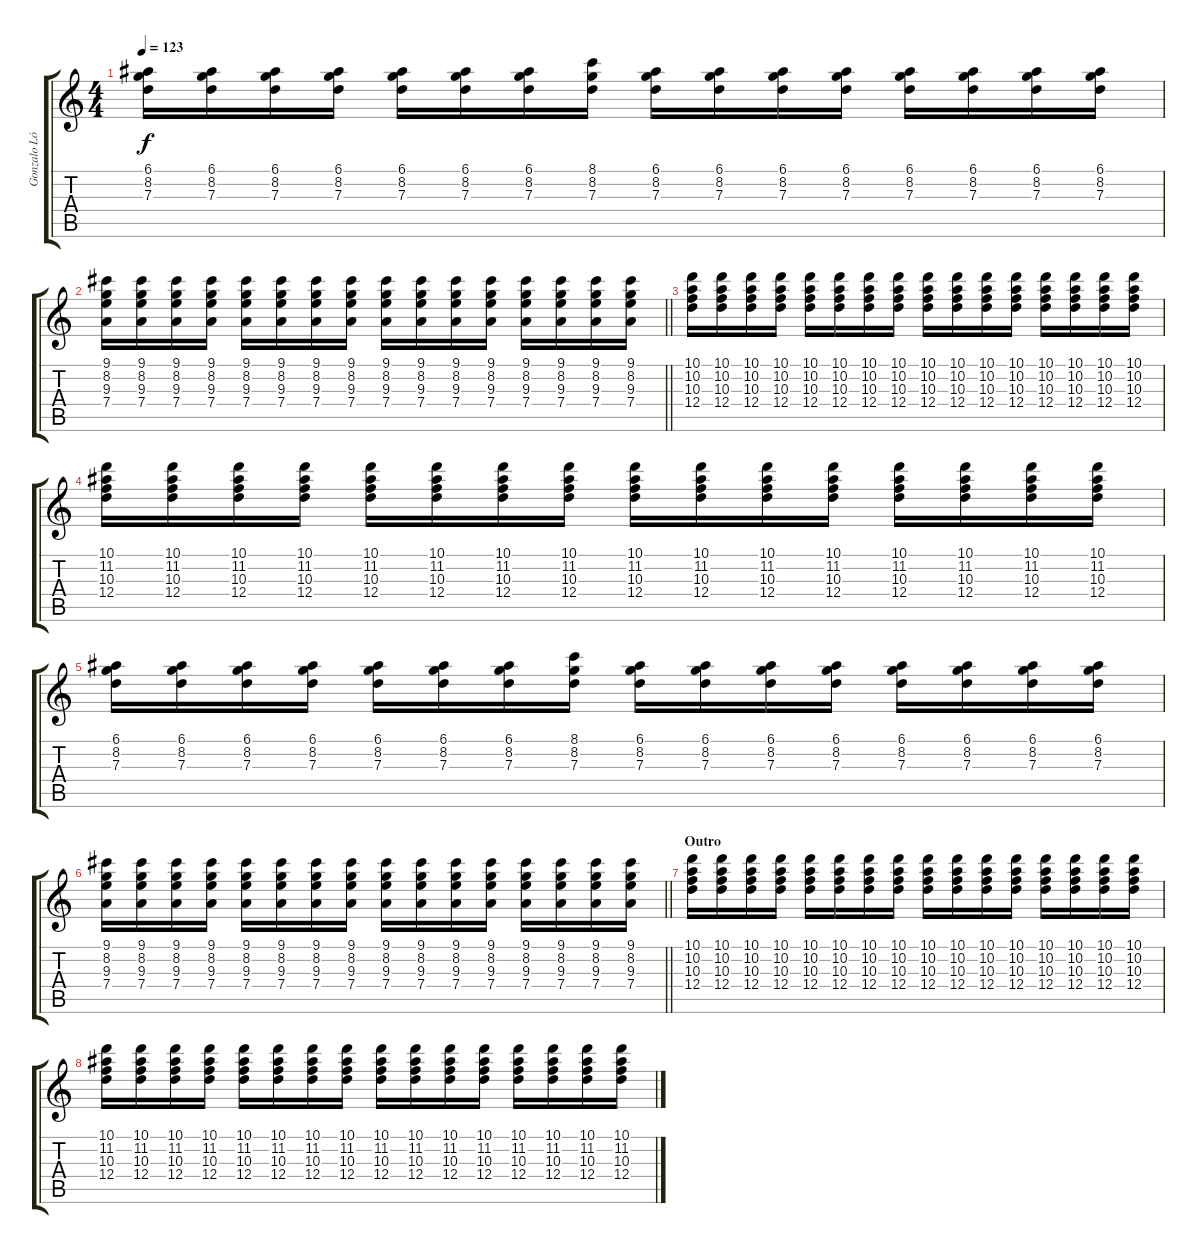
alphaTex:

\track ("Gonzalo López" "Gonzalo Ló") {instrument electricguitarclean}
\staff {score tabs}
\tuning (E4 B3 G3 D3 A2 E2) {hide}
\ts (4 4)
\tempo 123
\clef g2
\ks c
(6.1 8.2 7.3).16{dy f} (6.1 8.2 7.3).16 (6.1 8.2 7.3).16 (6.1 8.2 7.3).16 (6.1 8.2 7.3).16 (6.1 8.2 7.3).16 (6.1 8.2 7.3).16 (8.1 8.2 7.3).16 (6.1 8.2 7.3).16 (6.1 8.2 7.3).16 (6.1 8.2 7.3).16 (6.1 8.2 7.3).16 (6.1 8.2 7.3).16 (6.1 8.2 7.3).16 (6.1 8.2 7.3).16 (6.1 8.2 7.3).16 |
\barLineRight lightlight
(9.1 8.2 9.3 7.4).16 (9.1 8.2 9.3 7.4).16 (9.1 8.2 9.3 7.4).16 (9.1 8.2 9.3 7.4).16 (9.1 8.2 9.3 7.4).16 (9.1 8.2 9.3 7.4).16 (9.1 8.2 9.3 7.4).16 (9.1 8.2 9.3 7.4).16 (9.1 8.2 9.3 7.4).16 (9.1 8.2 9.3 7.4).16 (9.1 8.2 9.3 7.4).16 (9.1 8.2 9.3 7.4).16 (9.1 8.2 9.3 7.4).16 (9.1 8.2 9.3 7.4).16 (9.1 8.2 9.3 7.4).16 (9.1 8.2 9.3 7.4).16 |
(10.1 10.2 10.3 12.4).16 (10.1 10.2 10.3 12.4).16 (10.1 10.2 10.3 12.4).16 (10.1 10.2 10.3 12.4).16 (10.1 10.2 10.3 12.4).16 (10.1 10.2 10.3 12.4).16 (10.1 10.2 10.3 12.4).16 (10.1 10.2 10.3 12.4).16 (10.1 10.2 10.3 12.4).16 (10.1 10.2 10.3 12.4).16 (10.1 10.2 10.3 12.4).16 (10.1 10.2 10.3 12.4).16 (10.1 10.2 10.3 12.4).16 (10.1 10.2 10.3 12.4).16 (10.1 10.2 10.3 12.4).16 (10.1 10.2 10.3 12.4).16 |
(10.1 11.2 10.3 12.4).16 (10.1 11.2 10.3 12.4).16 (10.1 11.2 10.3 12.4).16 (10.1 11.2 10.3 12.4).16 (10.1 11.2 10.3 12.4).16 (10.1 11.2 10.3 12.4).16 (10.1 11.2 10.3 12.4).16 (10.1 11.2 10.3 12.4).16 (10.1 11.2 10.3 12.4).16 (10.1 11.2 10.3 12.4).16 (10.1 11.2 10.3 12.4).16 (10.1 11.2 10.3 12.4).16 (10.1 11.2 10.3 12.4).16 (10.1 11.2 10.3 12.4).16 (10.1 11.2 10.3 12.4).16 (10.1 11.2 10.3 12.4).16 |
(6.1 8.2 7.3).16 (6.1 8.2 7.3).16 (6.1 8.2 7.3).16 (6.1 8.2 7.3).16 (6.1 8.2 7.3).16 (6.1 8.2 7.3).16 (6.1 8.2 7.3).16 (8.1 8.2 7.3).16 (6.1 8.2 7.3).16 (6.1 8.2 7.3).16 (6.1 8.2 7.3).16 (6.1 8.2 7.3).16 (6.1 8.2 7.3).16 (6.1 8.2 7.3).16 (6.1 8.2 7.3).16 (6.1 8.2 7.3).16 |
\barLineRight lightlight
(9.1 8.2 9.3 7.4).16 (9.1 8.2 9.3 7.4).16 (9.1 8.2 9.3 7.4).16 (9.1 8.2 9.3 7.4).16 (9.1 8.2 9.3 7.4).16 (9.1 8.2 9.3 7.4).16 (9.1 8.2 9.3 7.4).16 (9.1 8.2 9.3 7.4).16 (9.1 8.2 9.3 7.4).16 (9.1 8.2 9.3 7.4).16 (9.1 8.2 9.3 7.4).16 (9.1 8.2 9.3 7.4).16 (9.1 8.2 9.3 7.4).16 (9.1 8.2 9.3 7.4).16 (9.1 8.2 9.3 7.4).16 (9.1 8.2 9.3 7.4).16 |
\section ("" "Outro")
(10.1 10.2 10.3 12.4).16 (10.1 10.2 10.3 12.4).16 (10.1 10.2 10.3 12.4).16 (10.1 10.2 10.3 12.4).16 (10.1 10.2 10.3 12.4).16 (10.1 10.2 10.3 12.4).16 (10.1 10.2 10.3 12.4).16 (10.1 10.2 10.3 12.4).16 (10.1 10.2 10.3 12.4).16 (10.1 10.2 10.3 12.4).16 (10.1 10.2 10.3 12.4).16 (10.1 10.2 10.3 12.4).16 (10.1 10.2 10.3 12.4).16 (10.1 10.2 10.3 12.4).16 (10.1 10.2 10.3 12.4).16 (10.1 10.2 10.3 12.4).16 |
(10.1 11.2 10.3 12.4).16 (10.1 11.2 10.3 12.4).16 (10.1 11.2 10.3 12.4).16 (10.1 11.2 10.3 12.4).16 (10.1 11.2 10.3 12.4).16 (10.1 11.2 10.3 12.4).16 (10.1 11.2 10.3 12.4).16 (10.1 11.2 10.3 12.4).16 (10.1 11.2 10.3 12.4).16 (10.1 11.2 10.3 12.4).16 (10.1 11.2 10.3 12.4).16 (10.1 11.2 10.3 12.4).16 (10.1 11.2 10.3 12.4).16 (10.1 11.2 10.3 12.4).16 (10.1 11.2 10.3 12.4).16 (10.1 11.2 10.3 12.4).16
